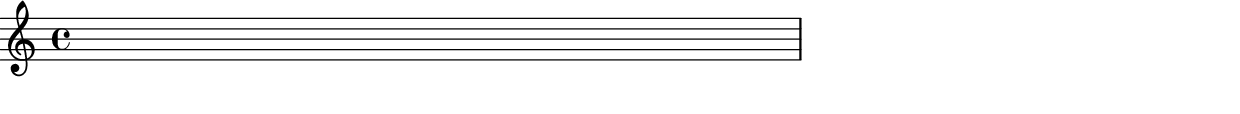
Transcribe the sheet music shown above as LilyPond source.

%% Generated by lilypond-book
%% Options: [exampleindent=10.16\mm,indent=0\mm,line-width=160\mm,noragged-right,quote]
\include "lilypond-book-preamble.ly"


% ****************************************************************
% Start cut-&-pastable-section
% ****************************************************************

#(ly:set-option 'eps-box-padding 3.000000)



\paper {
  indent = 0\mm
  line-width = 160\mm
  % offset the left padding, also add 1mm as lilypond creates cropped
  % images with a little space on the right
  line-width = #(- line-width (* mm  3.000000) (* mm 1))
  ragged-right = ##f
  line-width = 160\mm - 2.0 * 10.16\mm
  % offset the left padding, also add 1mm as lilypond creates cropped
  % images with a little space on the right
  line-width = #(- line-width (* mm  3.000000) (* mm 1))
}

\layout {
  
}




% ****************************************************************
% ly snippet:
% ****************************************************************
\sourcefileline 1147
\score {
  \header {
    piece = "PRAELUDIUM I"
    opus = "BWV 846"
  }
  { s1 }
}



% ****************************************************************
% end ly snippet
% ****************************************************************
